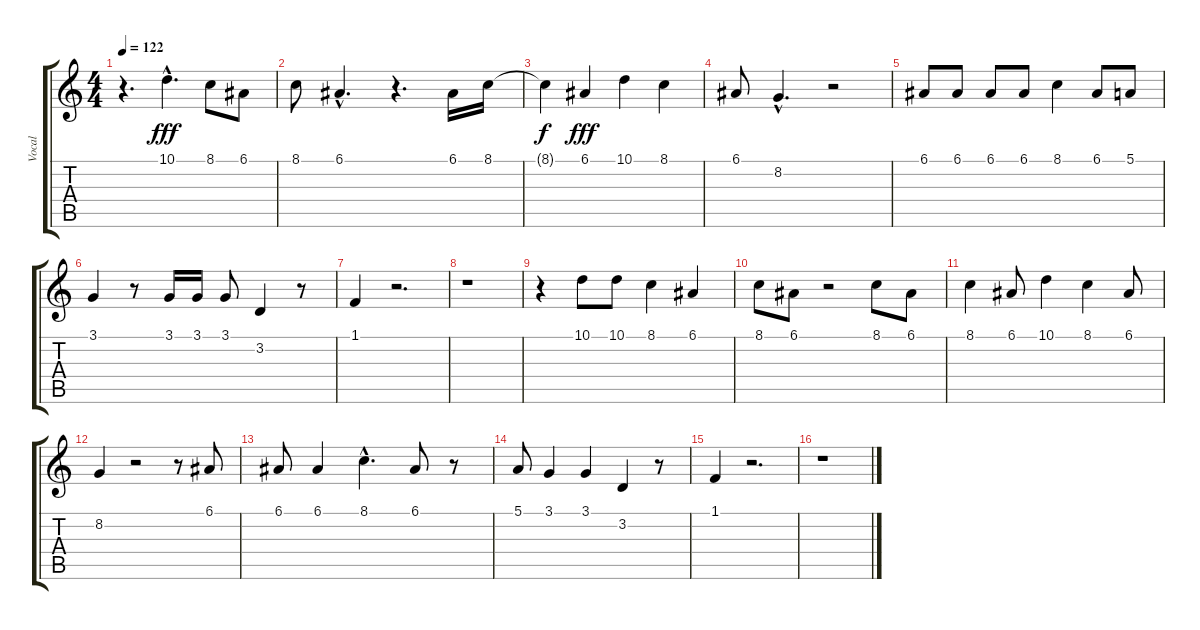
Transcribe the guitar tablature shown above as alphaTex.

\track ("Vocal" "Vocal") {instrument flute}
\staff {score tabs}
\tuning (E4 B3 G3 D3 A2 E2) {hide}
\ts (4 4)
\tempo 122
\clef g2
\ks c
r.4{d dy ff} 10.1{hac}.4{d dy fff} 8.1.8 6.1.8 |
8.1.8 6.1{hac}.4{d} r.4{d} 6.1.16 8.1.16 |
8.1{t}.4{dy f} 6.1.4{dy fff} 10.1.4 8.1.4 |
6.1.8 8.2{hac}.4{d} r.2 |
6.1.8 6.1.8 6.1.8 6.1.8 8.1.4 6.1.8 5.1.8 |
3.1.4 r.8 3.1.16 3.1.16 3.1.8 3.2.4 r.8 |
1.1.4 r.2{d} |
r.1 |
r.4 10.1.8 10.1.8 8.1.4 6.1.4 |
8.1.8 6.1.8 r.2 8.1.8 6.1.8 |
8.1.4 6.1.8 10.1.4 8.1.4 6.1.8 |
8.2.4 r.2 r.8 6.1.8 |
6.1.8 6.1.4 8.1{hac}.4{d} 6.1.8 r.8 |
5.1.8 3.1.4 3.1.4 3.2.4 r.8 |
1.1.4 r.2{d} |
r.1
